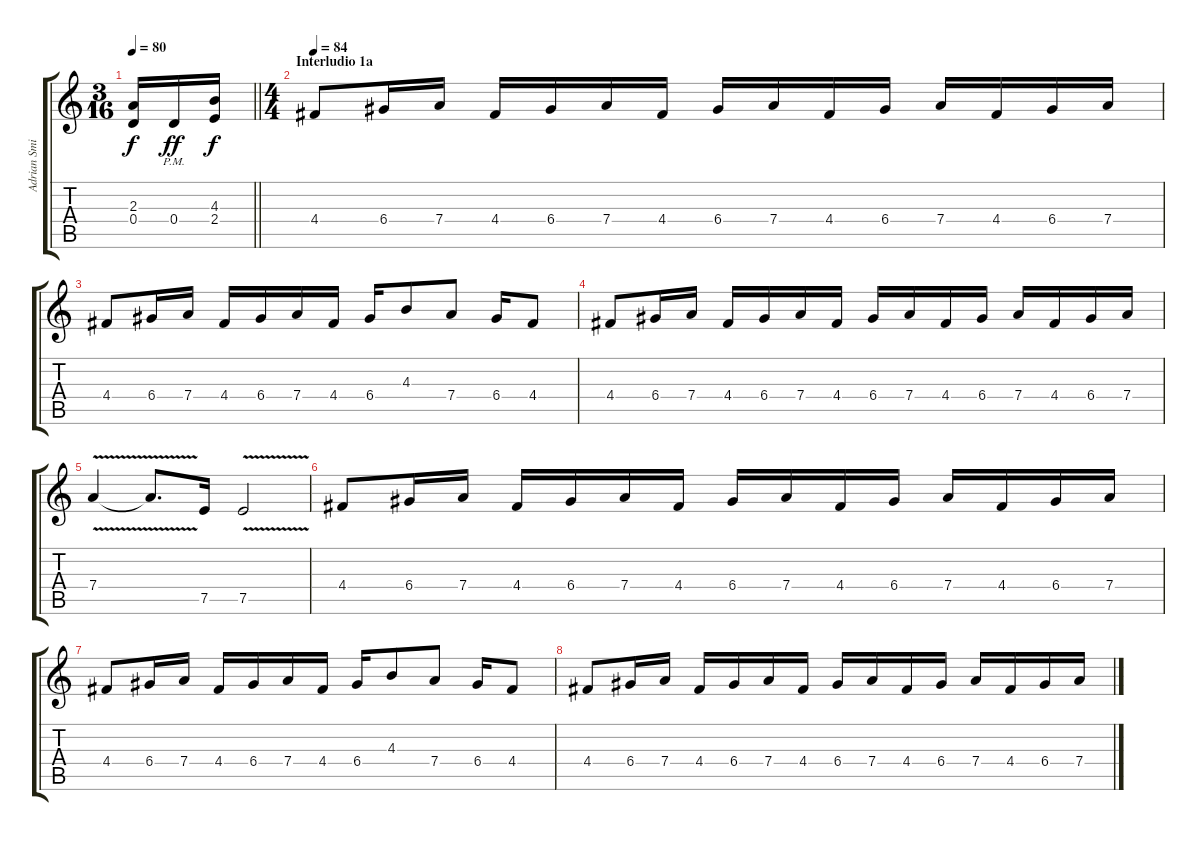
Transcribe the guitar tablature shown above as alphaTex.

\track ("Adrian Smith" "Adrian Smi") {instrument distortionguitar}
\staff {score tabs}
\tuning (E4 B3 G3 D3 A2 E2) {hide}
\ts (3 16)
\tempo 80
\clef g2
\barLineRight lightlight
\ks c
(2.3 0.4).16{dy f} 0.4{pm}.16{dy ff} (4.3 2.4).16{dy f} |
\ts (4 4)
\section ("" "Interludio 1a")
\tempo 84
4.4.8 6.4.16 7.4.16 4.4.16 6.4.16 7.4.16 4.4.16 6.4.16 7.4.16 4.4.16 6.4.16 7.4.16 4.4.16 6.4.16 7.4.16 |
4.4.8 6.4.16 7.4.16 4.4.16 6.4.16 7.4.16 4.4.16 6.4.16 4.3.8 7.4.8 6.4.16 4.4.8 |
4.4.8 6.4.16 7.4.16 4.4.16 6.4.16 7.4.16 4.4.16 6.4.16 7.4.16 4.4.16 6.4.16 7.4.16 4.4.16 6.4.16 7.4.16 |
7.4{v}.4 7.4{t}.8{d} 7.5.16 7.5{v}.2 |
4.4.8 6.4.16 7.4.16 4.4.16 6.4.16 7.4.16 4.4.16 6.4.16 7.4.16 4.4.16 6.4.16 7.4.16 4.4.16 6.4.16 7.4.16 |
4.4.8 6.4.16 7.4.16 4.4.16 6.4.16 7.4.16 4.4.16 6.4.16 4.3.8 7.4.8 6.4.16 4.4.8 |
4.4.8 6.4.16 7.4.16 4.4.16 6.4.16 7.4.16 4.4.16 6.4.16 7.4.16 4.4.16 6.4.16 7.4.16 4.4.16 6.4.16 7.4.16
